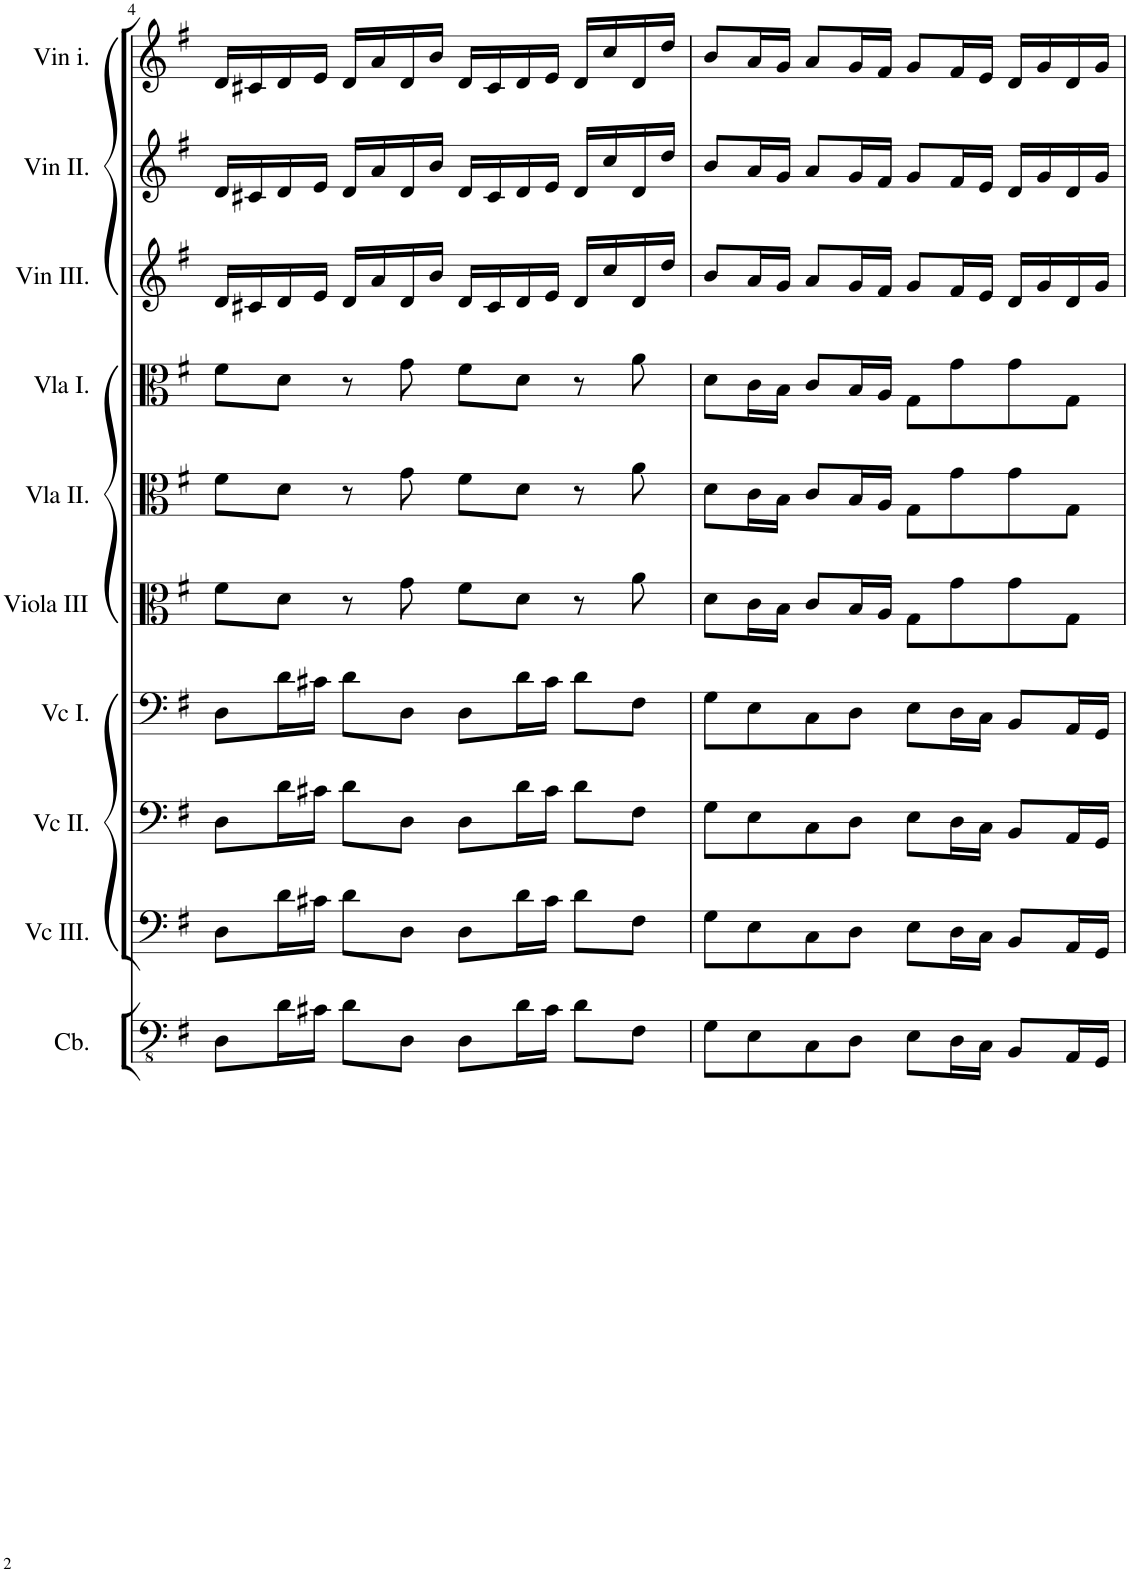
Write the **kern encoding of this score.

**kern	**kern	**kern	**kern	**kern	**kern	**kern	**kern	**kern	**kern
*part10	*part9	*part8	*part7	*part6	*part5	*part4	*part3	*part2	*part1
*staff10	*staff9	*staff8	*staff7	*staff6	*staff5	*staff4	*staff3	*staff2	*staff1
*I"Contrabass	*I"Violoncello III	*I"Violoncello II	*I"Violoncello I	*I"Viola III	*I"Viola II	*I"Viola I	*I"Violin III	*I"Violin II	*I"Violin I
*I'Cb.	*I'Vc III.	*I'Vc II.	*I'Vc I.	*I'Viola III	*I'Vla II.	*I'Vla I.	*I'Vin III.	*I'Vin II.	*I'Vin i.
!!LO:PB:g=z
*clefFv4	*clefF4	*clefF4	*clefF4	*clefC3	*clefC3	*clefC3	*clefG2	*clefG2	*clefG2
*ITrd7c12	*	*	*	*	*	*	*	*	*
*k[f#]	*k[f#]	*k[f#]	*k[f#]	*k[f#]	*k[f#]	*k[f#]	*k[f#]	*k[f#]	*k[f#]
*M4/4	*M4/4	*M4/4	*M4/4	*M4/4	*M4/4	*M4/4	*M4/4	*M4/4	*M4/4
=4	=4	=4	=4	=4	=4	=4	=4	=4	=4
8DD\L	8D\L	8D\L	8D\L	8f#\L	8f#\L	8f#\L	16d/LL	16d/LL	16d/LL
.	.	.	.	.	.	.	16c#X/	16c#X/	16c#X/
16D\L	16d\L	16d\L	16d\L	8d\J	8d\J	8d\J	16d/	16d/	16d/
16C#X\JJ	16c#X\JJ	16c#X\JJ	16c#X\JJ	.	.	.	16e/JJ	16e/JJ	16e/JJ
8D\L	8d\L	8d\L	8d\L	8r	8r	8r	16d/LL	16d/LL	16d/LL
.	.	.	.	.	.	.	16a/	16a/	16a/
8DD\J	8D\J	8D\J	8D\J	8g\	8g\	8g\	16d/	16d/	16d/
.	.	.	.	.	.	.	16b/JJ	16b/JJ	16b/JJ
8DD\L	8D\L	8D\L	8D\L	8f#\L	8f#\L	8f#\L	16d/LL	16d/LL	16d/LL
.	.	.	.	.	.	.	16c#/	16c#/	16c#/
16D\L	16d\L	16d\L	16d\L	8d\J	8d\J	8d\J	16d/	16d/	16d/
16C#\JJ	16c#\JJ	16c#\JJ	16c#\JJ	.	.	.	16e/JJ	16e/JJ	16e/JJ
8D\L	8d\L	8d\L	8d\L	8r	8r	8r	16d/LL	16d/LL	16d/LL
.	.	.	.	.	.	.	16cc/	16cc/	16cc/
8FF#\J	8F#\J	8F#\J	8F#\J	8a\	8a\	8a\	16d/	16d/	16d/
.	.	.	.	.	.	.	16dd/JJ	16dd/JJ	16dd/JJ
=5	=5	=5	=5	=5	=5	=5	=5	=5	=5
8GG\L	8G\L	8G\L	8G\L	8d\L	8d\L	8d\L	8b/L	8b/L	8b/L
8EE\	8E\	8E\	8E\	16c\L	16c\L	16c\L	16a/L	16a/L	16a/L
.	.	.	.	16B\JJ	16B\JJ	16B\JJ	16g/JJ	16g/JJ	16g/JJ
8CC\	8C\	8C\	8C\	8c/L	8c/L	8c/L	8a/L	8a/L	8a/L
8DD\J	8D\J	8D\J	8D\J	16B/L	16B/L	16B/L	16g/L	16g/L	16g/L
.	.	.	.	16A/JJ	16A/JJ	16A/JJ	16f#/JJ	16f#/JJ	16f#/JJ
8EE\L	8E\L	8E\L	8E\L	8G\L	8G\L	8G\L	8g/L	8g/L	8g/L
16DD\L	16D\L	16D\L	16D\L	8g\	8g\	8g\	16f#/L	16f#/L	16f#/L
16CC\JJ	16C\JJ	16C\JJ	16C\JJ	.	.	.	16e/JJ	16e/JJ	16e/JJ
8BBB/L	8BB/L	8BB/L	8BB/L	8g\	8g\	8g\	16d/LL	16d/LL	16d/LL
.	.	.	.	.	.	.	16g/	16g/	16g/
16AAA/L	16AA/L	16AA/L	16AA/L	8G\J	8G\J	8G\J	16d/	16d/	16d/
16GGG/JJ	16GG/JJ	16GG/JJ	16GG/JJ	.	.	.	16g/JJ	16g/JJ	16g/JJ
=	=	=	=	=	=	=	=	=	=
*-	*-	*-	*-	*-	*-	*-	*-	*-	*-
